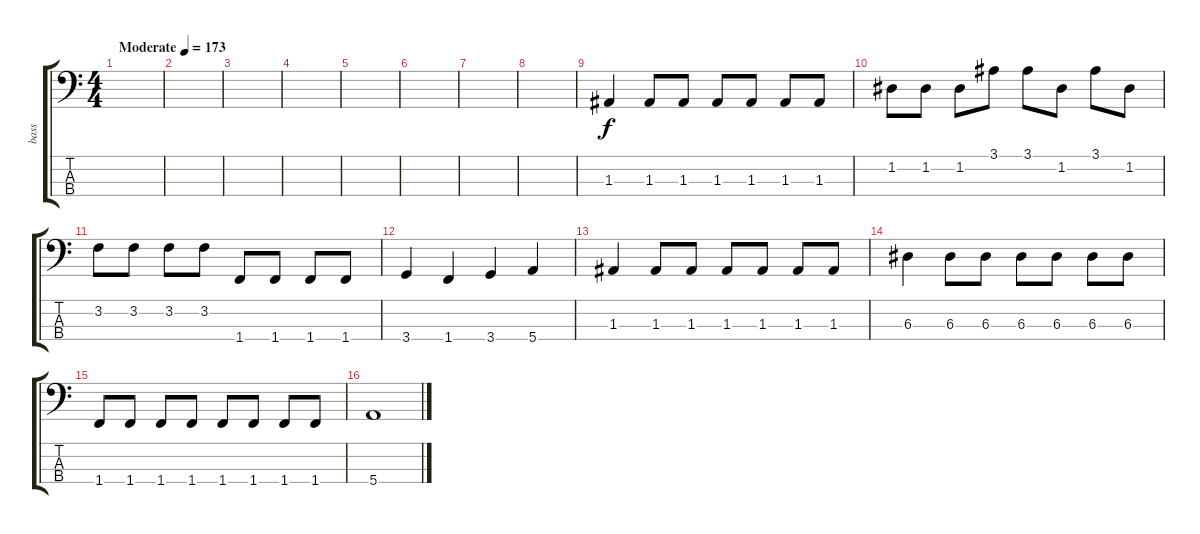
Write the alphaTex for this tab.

\track ("bass" "bass") {instrument electricbasspick bank 1}
\staff {score tabs}
\tuning (G2 D2 A1 E1) {hide}
\ts (4 4)
\tempo (173 "Moderate")
\clef f4
\ks c
|
|
|
|
|
|
|
|
1.3.4 1.3.8 1.3.8 1.3.8 1.3.8 1.3.8 1.3.8 |
1.2.8 1.2.8 1.2.8 3.1.8 3.1.8 1.2.8 3.1.8 1.2.8 |
3.2.8 3.2.8 3.2.8 3.2.8 1.4.8 1.4.8 1.4.8 1.4.8 |
3.4.4 1.4.4 3.4.4 5.4.4 |
1.3.4 1.3.8 1.3.8 1.3.8 1.3.8 1.3.8 1.3.8 |
6.3.4 6.3.8 6.3.8 6.3.8 6.3.8 6.3.8 6.3.8 |
1.4.8 1.4.8 1.4.8 1.4.8 1.4.8 1.4.8 1.4.8 1.4.8 |
5.4.1
